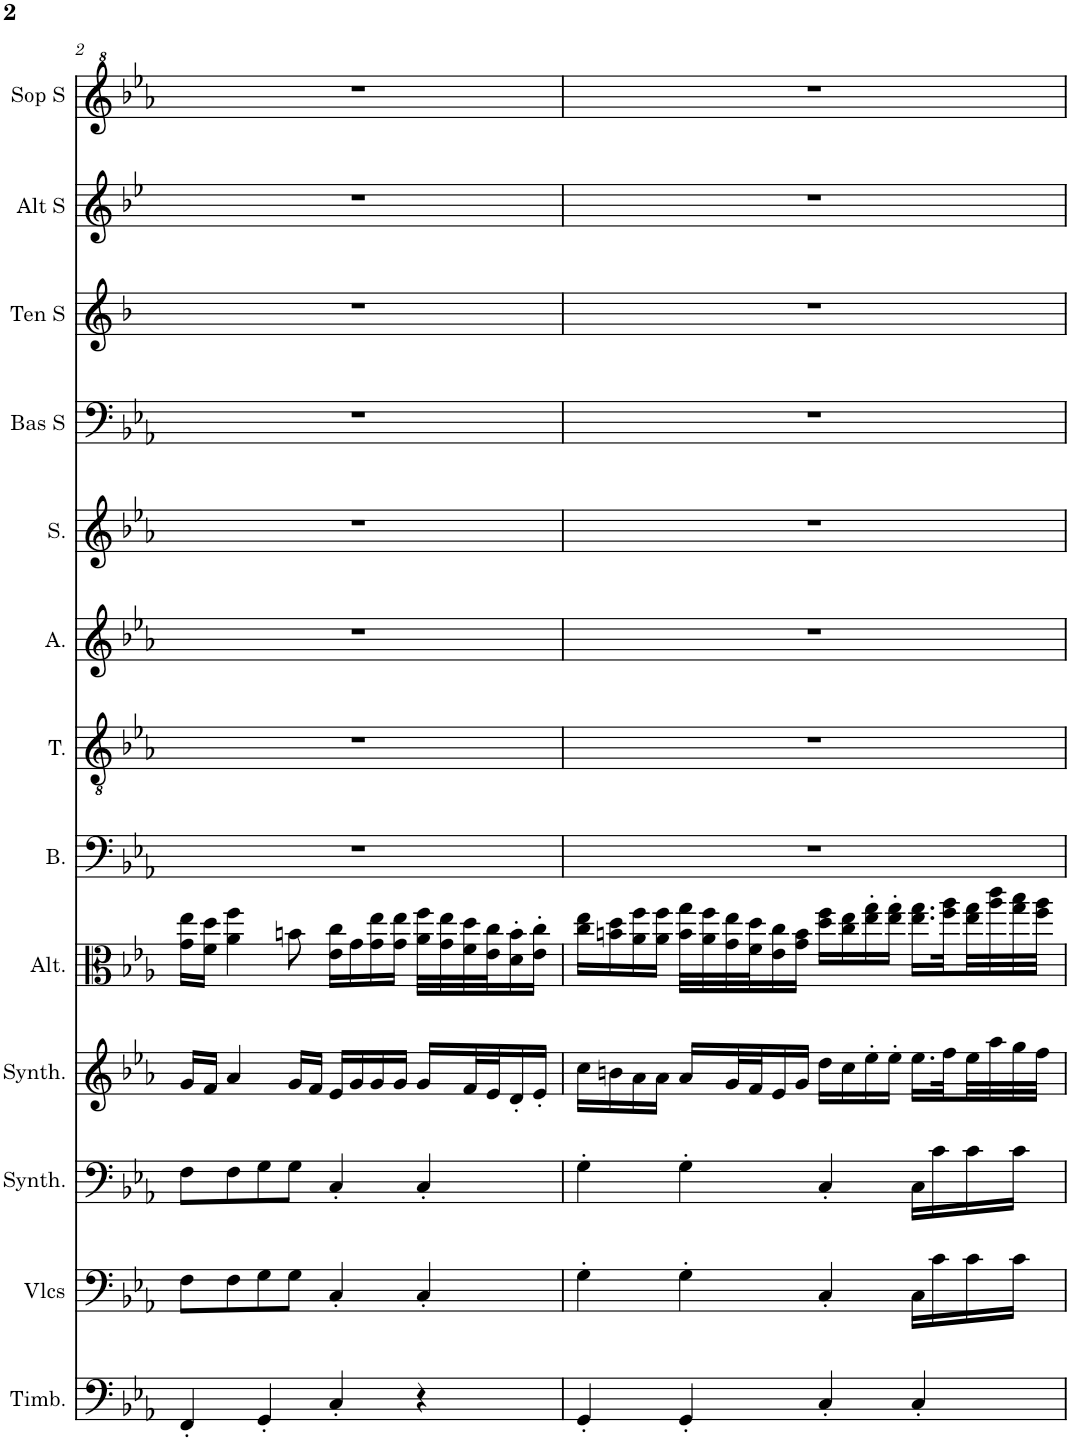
**kern	**kern	**kern	**kern	**kern	**kern	**kern	**kern	**kern	**kern	**kern	**kern	**kern
*part13	*part12	*part11	*part10	*part9	*part8	*part7	*part6	*part5	*part4	*part3	*part2	*part1
*staff13	*staff12	*staff11	*staff10	*staff9	*staff8	*staff7	*staff6	*staff5	*staff4	*staff3	*staff2	*staff1
*I"Timbales, Staff-1	*I"Violoncelles, D'Bass/Strings, etc	*I"Synthétiseur d'instruments à cordes, Synth strings, etc	*I"Synthétiseur d'instruments à cordes, Synth strings 2	*I"Altos, 1st violins	*I"Basse	*I"Ténor	*I"Alto	*I"Soprano	*I"Basse Solo	*I"Tenor Solo	*I"Alto Solo	*I"Soprano Solo
*I'Timb.	*I'Vlcs	*I'Synth.	*I'Synth.	*I'Alt.	*I'B.	*I'T.	*I'A.	*I'S.	*I'Bas S	*I'Ten S	*I'Alt S	*I'Sop S
!!LO:PB:g=z
*clefF4	*clefF4	*clefF4	*clefG2	*clefC3	*clefF4	*clefGv2	*clefG2	*clefG2	*clefF4	*clefG2	*clefG2	*clefG^2
*	*	*	*	*	*	*	*	*	*	*Trd8c14	*Trd4c7	*
*k[b-e-a-]	*k[b-e-a-]	*k[b-e-a-]	*k[b-e-a-]	*k[b-e-a-]	*k[b-e-a-]	*k[b-e-a-]	*k[b-e-a-]	*k[b-e-a-]	*k[b-e-a-]	*k[b-]	*k[b-e-]	*k[b-e-a-]
*M4/4	*M4/4	*M4/4	*M4/4	*M4/4	*M4/4	*M4/4	*M4/4	*M4/4	*M4/4	*M4/4	*M4/4	*M4/4
=2	=2	=2	=2	=2	=2	=2	=2	=2	=2	=2	=2	=2
4FF'/	8F\L	8F\L	16g/LL	16g\ 16ee-\LL	1r	1r	1r	1r	1r	1r	1r	1r
.	.	.	16f/JJ	16f\ 16dd\JJ	.	.	.	.	.	.	.	.
.	8F\	8F\	4a-/	4a-\ 4ff\	.	.	.	.	.	.	.	.
4GG'/	8G\	8G\	.	.	.	.	.	.	.	.	.	.
.	8G\J	8G\J	16g/LL	8bn\	.	.	.	.	.	.	.	.
.	.	.	16f/JJ	.	.	.	.	.	.	.	.	.
4C'/	4C'/	4C'/	16e-/LL	16e-\ 16cc\LL	.	.	.	.	.	.	.	.
.	.	.	16g/	16g\	.	.	.	.	.	.	.	.
.	.	.	16g/	16g\ 16ee-\	.	.	.	.	.	.	.	.
.	.	.	16g/JJ	16g\ 16ee-\JJ	.	.	.	.	.	.	.	.
4r	4C'/	4C'/	16g/LL	32a-\ 32ff\LLL	.	.	.	.	.	.	.	.
.	.	.	.	32g\ 32ee-\	.	.	.	.	.	.	.	.
.	.	.	32f/L	32f\ 32dd\	.	.	.	.	.	.	.	.
.	.	.	32e-/J	32e-\ 32cc\J	.	.	.	.	.	.	.	.
.	.	.	16d'/	16d\' 16b\'	.	.	.	.	.	.	.	.
.	.	.	16e-'/JJ	16e-\' 16cc\'JJ	.	.	.	.	.	.	.	.
=3	=3	=3	=3	=3	=3	=3	=3	=3	=3	=3	=3	=3
4GG'/	4G'\	4G'\	16cc\LL	16cc\ 16ee-\LL	1r	1r	1r	1r	1r	1r	1r	1r
.	.	.	16bn\	16bn\ 16dd\	.	.	.	.	.	.	.	.
.	.	.	16a-\	16a-\ 16ff\	.	.	.	.	.	.	.	.
.	.	.	16a-\JJ	16a-\ 16ff\JJ	.	.	.	.	.	.	.	.
4GG'/	4G'\	4G'\	16a-/LL	32b\ 32gg\LLL	.	.	.	.	.	.	.	.
.	.	.	.	32a-\ 32ff\	.	.	.	.	.	.	.	.
.	.	.	32g/L	32g\ 32ee-\	.	.	.	.	.	.	.	.
.	.	.	32f/J	32f\ 32dd\J	.	.	.	.	.	.	.	.
.	.	.	16e-/	16e-\ 16cc\	.	.	.	.	.	.	.	.
.	.	.	16g/JJ	16g\ 16b\JJ	.	.	.	.	.	.	.	.
4C'/	4C'/	4C'/	16dd\LL	16dd\ 16ff\LL	.	.	.	.	.	.	.	.
.	.	.	16cc\	16cc\ 16ee-\	.	.	.	.	.	.	.	.
.	.	.	16ee-'\	16ee-\' 16gg\'	.	.	.	.	.	.	.	.
.	.	.	16ee-'\JJ	16ee-\' 16gg\'JJ	.	.	.	.	.	.	.	.
4C'/	16C\LL	16C\LL	16.ee-\LL	16.ee-\ 16.gg\LL	.	.	.	.	.	.	.	.
.	16c\	16c\	.	.	.	.	.	.	.	.	.	.
.	.	.	32ff\L	32ff\ 32aa-\L	.	.	.	.	.	.	.	.
.	16c\	16c\	32ee-\	32ee-\ 32gg\	.	.	.	.	.	.	.	.
.	.	.	32aa-\	32aa-\ 32ccc\	.	.	.	.	.	.	.	.
.	16c\JJ	16c\JJ	32gg\	32gg\ 32bb-\	.	.	.	.	.	.	.	.
.	.	.	32ff\JJJ	32ff\ 32aa-\JJJ	.	.	.	.	.	.	.	.
=	=	=	=	=	=	=	=	=	=	=	=	=
*-	*-	*-	*-	*-	*-	*-	*-	*-	*-	*-	*-	*-
